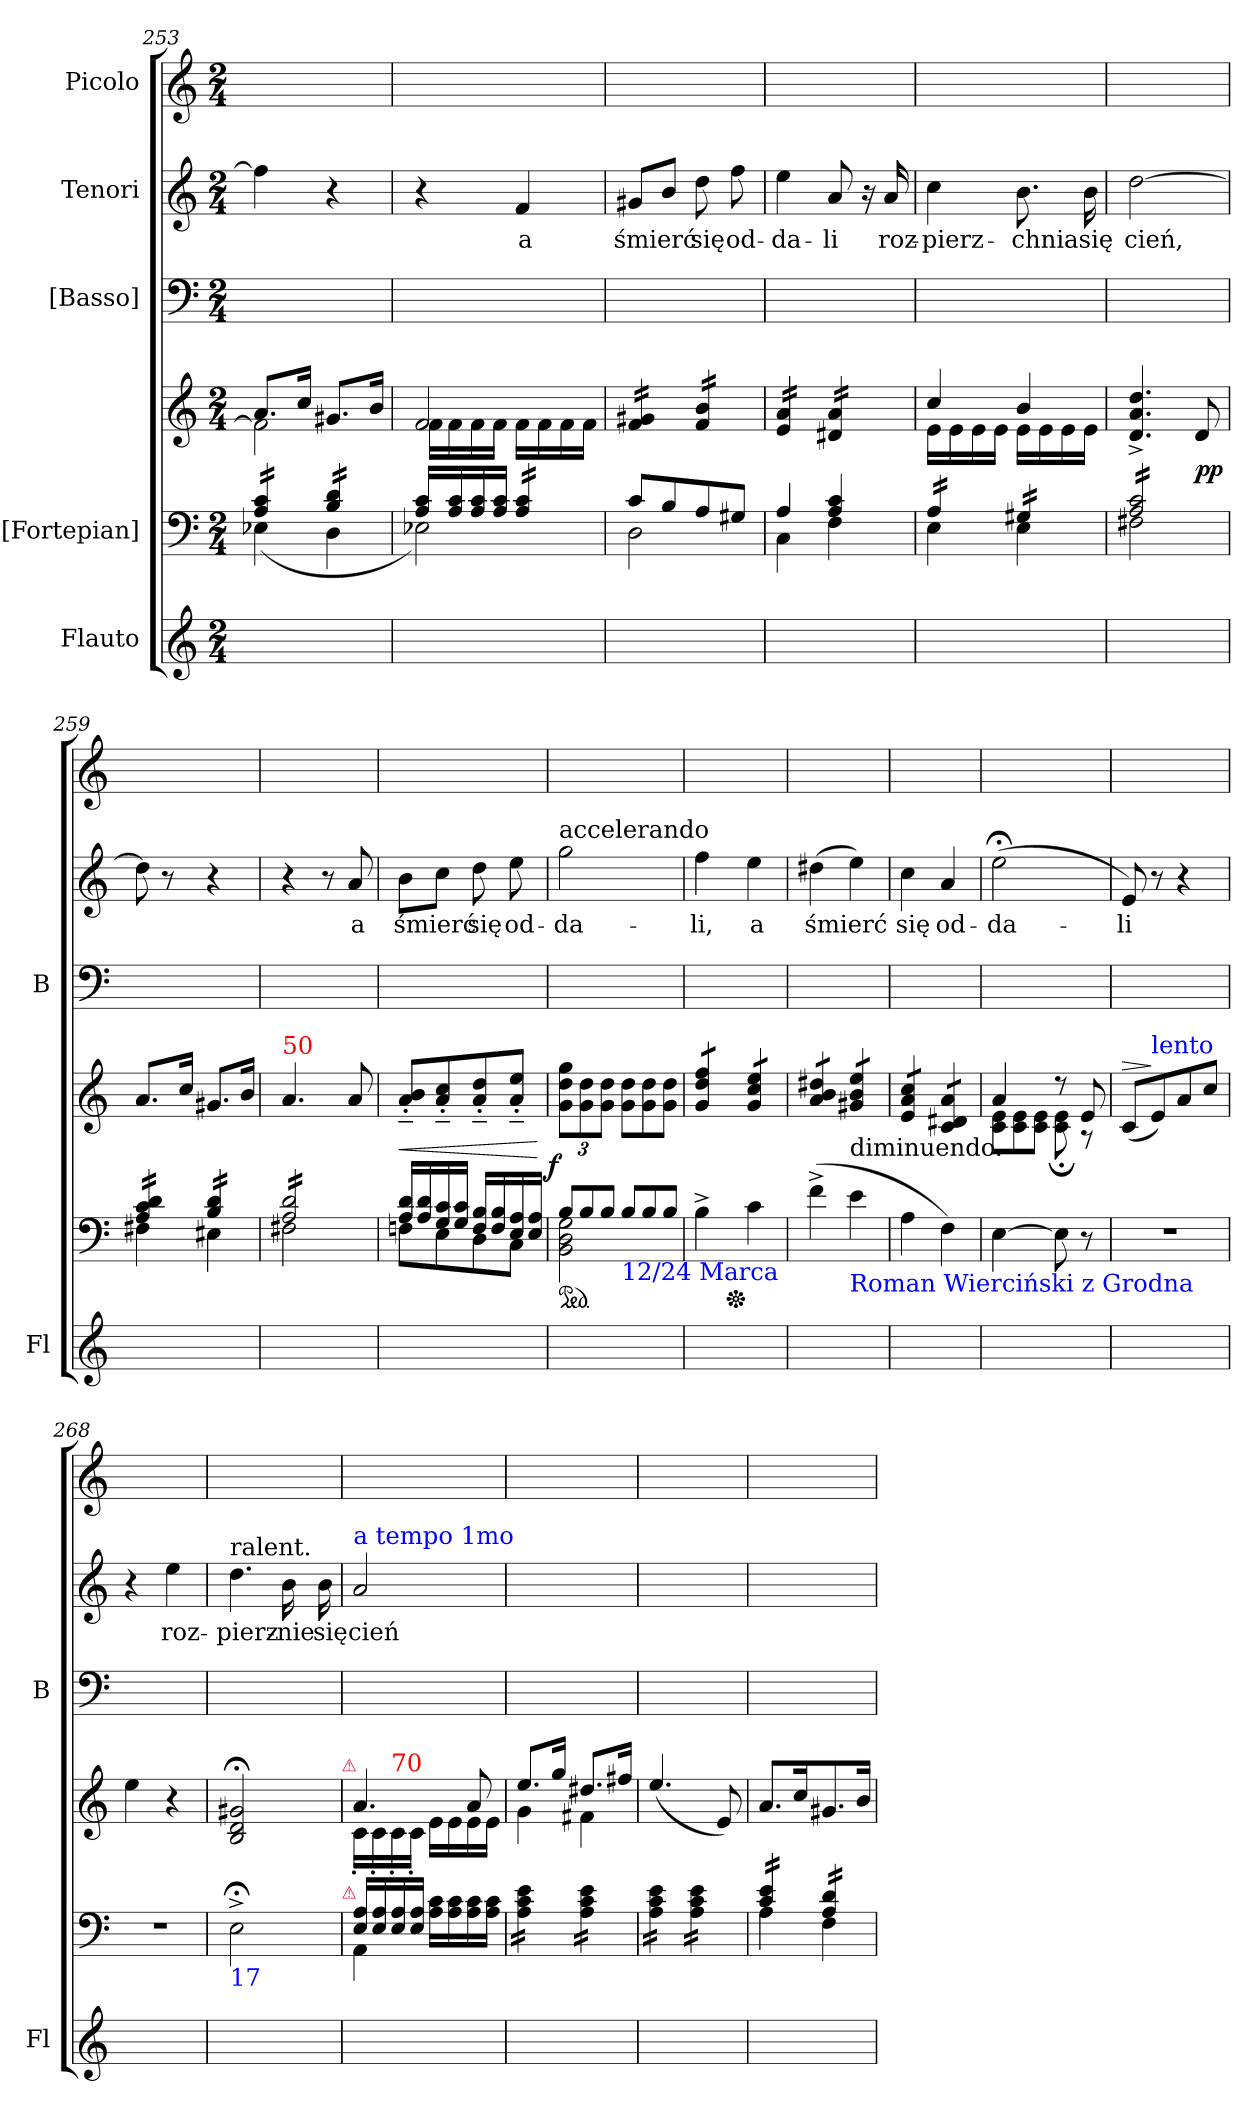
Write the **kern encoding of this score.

**kern	**kern	**kern	**dynam	**kern	**kern	**text	**kern
*part5	*part4	*part4	*part4	*part3	*part2	*part2	*part1
*staff6	*staff5	*staff4	*staff4/5	*staff3	*staff2	*staff2	*staff1
*I"Flauto	*I"[Fortepian]	*	*	*I"[Basso]	*I"Tenori	*	*I"Picolo
*I'Fl	*	*	*	*I'B	*	*	*
*clefG2	*clefF4	*clefG2	*	*clefF4	*clefG2	*	*clefG2
*	*	*	*	*	*ITrd8c12	*	*
*k[]	*k[]	*k[]	*	*k[]	*k[]	*	*k[]
*M2/4	*M2/4	*M2/4	*	*M2/4	*M2/4	*	*M2/4
=253	=253	=253	=253	=253	=253	=253	=253
*	*^	*^	*	*	*	*	*
!	!LO:TX:b:color=blue:t=16	!	!	!	!	!	!	!	!
*	*tremolo	*	*	*	*	*	*	*	*
2ryy	16A/ 16c/LL	(4E-X\	8.a/L	2f\]	.	2ryy	4f\]	.	2ryy
.	16A/ 16c/	.	.	.	.	.	.	.	.
.	16A/ 16c/	.	.	.	.	.	.	.	.
.	16A/ 16c/JJ	.	16cc/Jk	.	.	.	.	.	.
.	16B/ 16d/LL	4D\	8.g#X/L	.	.	.	4r	.	.
.	16B/ 16d/	.	.	.	.	.	.	.	.
.	16B/ 16d/	.	.	.	.	.	.	.	.
.	16B/ 16d/JJ	.	16b/Jk	.	.	.	.	.	.
*	*Xtremolo	*	*	*	*	*	*	*	*
=254	=254	=254	=254	=254	=254	=254	=254	=254	=254
2ryy	16A/ 16c/LL	2E-X\)	2f/	16f\LL	.	2ryy	4r	.	2ryy
.	16A/ 16c/	.	.	16f\	.	.	.	.	.
.	16A/ 16c/	.	.	16f\	.	.	.	.	.
.	16A/ 16c/JJ	.	.	16f\JJ	.	.	.	.	.
*	*tremolo	*	*	*	*	*	*	*	*
.	16A/ 16c/LL	.	.	16f\LL	.	.	4F/	a	.
.	16A/ 16c/	.	.	16f\	.	.	.	.	.
.	16A/ 16c/	.	.	16f\	.	.	.	.	.
.	16A/ 16c/JJ	.	.	16f\JJ	.	.	.	.	.
*	*Xtremolo	*	*	*	*	*	*	*	*
*	*	*	*v	*v	*	*	*	*	*
=255	=255	=255	=255	=255	=255	=255	=255	=255
*	*	*	*tremolo	*	*	*	*	*
2ryy	8c/L	2D\	16f/ 16g#X/LL	.	2ryy	8G#X/L	śmierć	2ryy
.	.	.	16f/ 16g#X/	.	.	.	.	.
.	8B/	.	16f/ 16g#X/	.	.	8B/J	.	.
.	.	.	16f/ 16g#X/JJ	.	.	.	.	.
.	8A/	.	16f/ 16b/LL	.	.	8d\	się	.
.	.	.	16f/ 16b/	.	.	.	.	.
.	8G#X/J	.	16f/ 16b/	.	.	8f\	od-	.
.	.	.	16f/ 16b/JJ	.	.	.	.	.
=256	=256	=256	=256	=256	=256	=256	=256	=256
2ryy	4A/	4C\	16e/ 16a/LL	.	2ryy	4e\	-da-	2ryy
.	.	.	16e/ 16a/	.	.	.	.	.
.	.	.	16e/ 16a/	.	.	.	.	.
.	.	.	16e/ 16a/JJ	.	.	.	.	.
.	4A/ 4c/	4F\	16d#X/ 16a/LL	.	.	8A/	-li	.
.	.	.	16d#X/ 16a/	.	.	.	.	.
.	.	.	16d#X/ 16a/	.	.	16r	.	.
.	.	.	16d#X/ 16a/JJ	.	.	16A/	roz-	.
=257	=257	=257	=257	=257	=257	=257	=257	=257
*	*	*	*^	*	*	*	*	*
*	*tremolo	*	*	*	*	*	*	*	*
2ryy	16A/LL	4E\	4cc/	16e\LL	.	2ryy	4c\	-pierz-	2ryy
.	16A/	.	.	16e\	.	.	.	.	.
.	16A/	.	.	16e\	.	.	.	.	.
.	16A/JJ	.	.	16e\JJ	.	.	.	.	.
.	16G#X/LL	4E\	4b/	16e\LL	.	.	8.B\	-chnia	.
.	16G#X/	.	.	16e\	.	.	.	.	.
.	16G#X/	.	.	16e\	.	.	.	.	.
.	16G#X/JJ	.	.	16e\JJ	.	.	16B\	się	.
*	*	*	*Xtremolo	*	*	*	*	*	*
*	*	*	*v	*v	*	*	*	*	*
=258	=258	=258	=258	=258	=258	=258	=258	=258
2ryy	16A/ 16c/LL	2F#X\	4.d^/ 4.a^/ 4.dd^/	.	2ryy	[2d\	cień,	2ryy
.	16A/ 16c/	.	.	.	.	.	.	.
.	16A/ 16c/	.	.	.	.	.	.	.
.	16A/ 16c/	.	.	.	.	.	.	.
.	16A/ 16c/	.	.	.	.	.	.	.
.	16A/ 16c/	.	.	.	.	.	.	.
.	16A/ 16c/	.	8d/	pp.	.	.	.	.
.	16A/ 16c/JJ	.	.	.	.	.	.	.
=259	=259	=259	=259	=259	=259	=259	=259	=259
2ryy	16A/ 16c/ 16d/LL	4F#X\	8.a/L	.	2ryy	8d\]	.	2ryy
.	16A/ 16c/ 16d/	.	.	.	.	.	.	.
.	16A/ 16c/ 16d/	.	.	.	.	8r	.	.
.	16A/ 16c/ 16d/JJ	.	16cc/Jk	.	.	.	.	.
.	16B/ 16d/LL	4E#X\	8.g#X/L	.	.	4r	.	.
.	16B/ 16d/	.	.	.	.	.	.	.
.	16B/ 16d/	.	.	.	.	.	.	.
.	16B/ 16d/JJ	.	16b/Jk	.	.	.	.	.
=260	=260	=260	=260	=260	=260	=260	=260	=260
!	!	!	!LO:TX:a:color=red:t=50	!	!	!	!	!
2ryy	16A/ 16d/LL	2F#X\	4.a/	.	2ryy	4r	.	2ryy
.	16A/ 16d/	.	.	.	.	.	.	.
.	16A/ 16d/	.	.	.	.	.	.	.
.	16A/ 16d/	.	.	.	.	.	.	.
.	16A/ 16d/	.	.	.	.	8r	.	.
.	16A/ 16d/	.	.	.	.	.	.	.
.	16A/ 16d/	.	8a/	.	.	8A/	a	.
.	16A/ 16d/JJ	.	.	.	.	.	.	.
*	*Xtremolo	*	*	*	*	*	*	*
=261	=261	=261	=261	=261	=261	=261	=261	=261
2ryy	16A/ 16d/LL	8Fn\L	8a'>~>/ 8b'>~>/L	<	2ryy	8B\L	śmierć	2ryy
.	16A/ 16d/	.	.	.	.	.	.	.
.	16G/ 16c/	8E\	8a'>~>/ 8cc'>~>/	.	.	8c\J	.	.
.	16G/ 16c/JJ	.	.	.	.	.	.	.
.	16F/ 16B/LL	8D\	8a'>~>/ 8dd'>~>/	.	.	8d\	się	.
.	16F/ 16B/	.	.	.	.	.	.	.
.	16E/ 16A/	8C\J	8a'>~>/ 8ee'>~>/J	.	.	8e\	od-	.
.	16E/ 16A/JJ	.	.	.	.	.	.	.
*	*v	*v	*	*	*	*	*	*
.	.	.	[	.	.	.	.
=262	=262	=262	=262	=262	=262	=262	=262
*	*Xtuplet	*	*	*	*	*	*
*	*^	*	*	*	*	*	*
!	!	!	!	!	!	!LO:TX:a:t=accelerando	!	!
!	!	!	!	!LO:DY:rj	!	!	!	!
*	*ped	*	*	*	*	*	*	*
2ryy	12B/L	2BB\ 2D\ 2G\	12g\ 12dd\ 12gg\L	f	2ryy	2g\	-da-	2ryy
.	12B/	.	12g\ 12dd\	.	.	.	.	.
.	12B/J	.	12g\ 12dd\J	.	.	.	.	.
*	*	*	*Xtuplet	*	*	*	*	*
!	!LO:TX:b:color=blue:t=12/24 Marca	!	!	!	!	!	!	!
.	12B/L	.	12g\ 12dd\L	.	.	.	.	.
.	12B/	.	12g\ 12dd\	.	.	.	.	.
.	12B/J	.	12g\ 12dd\J	.	.	.	.	.
*	*v	*v	*	*	*	*	*	*
=263	=263	=263	=263	=263	=263	=263	=263
*	*	*^	*	*	*	*	*
*	*	*tremolo	*	*	*	*	*	*
2ryy	4B^\	8g/ 8dd/ 8ff/L	6ryy	.	2ryy	4f\	-li,	2ryy
.	.	8g/ 8dd/ 8ff/J	.	.	.	.	.	.
*	*Xped	*	*	*	*	*	*	*
.	.	.	3ryy	.	.	.	.	.
.	4c\	8g/ 8cc/ 8ee/L	.	.	.	4e\	a	.
.	.	8g/ 8cc/ 8ee/J	.	.	.	.	.	.
*	*	*v	*v	*	*	*	*	*
=264	=264	=264	=264	=264	=264	=264	=264
2ryy	(4f^\	8a/ 8b/ 8dd#X/L	.	2ryy	(4d#X\	śmierć	2ryy
.	.	8a/ 8b/ 8dd#X/J	.	.	.	.	.
!	!	!LO:TX:c:t=diminuendo.	!	!	!	!	!
!	!LO:TX:b:color=blue:t=Roman Wierciński z Grodna	!	!	!	!	!	!
.	4e\	8g#X/ 8b/ 8ee/L	.	.	4e\)	.	.
.	.	8g#X/ 8b/ 8ee/J	.	.	.	.	.
=265	=265	=265	=265	=265	=265	=265	=265
2ryy	4A\	8e/ 8a/ 8cc/L	.	2ryy	4c\	się	2ryy
.	.	8e/ 8a/ 8cc/J	.	.	.	.	.
.	4F\)	8c/ 8d#X/ 8a/L	.	.	4A/	od-	.
.	.	8c/ 8d#X/ 8a/J	.	.	.	.	.
*	*	*Xtremolo	*	*	*	*	*
=266	=266	=266	=266	=266	=266	=266	=266
!	!	!LO:N:vis=4.	!	!	!	!	!
*	*	*^	*	*	*	*	*
2ryy	[4E\	4a/	12c\ 12e\L	.	2ryy	(2e;<\	-da-	2ryy
.	.	.	12c\ 12e\	.	.	.	.	.
.	.	.	12c\ 12e\J	.	.	.	.	.
.	8E\]	8r	8c;<\ 8e;<\	.	.	.	.	.
.	8r	8e/	8r	.	.	.	.	.
=267	=267	=267	=267	=267	=267	=267	=267	=267
!	!	!	!	!LO:HP:a	!	!	!	!
*	*	*v	*v	*	*	*	*	*
2ryy	2r	(8c/L	>	2ryy	8E/)	-li	2ryy
!	!	!LO:TX:a:color=blue:t=lento	!	!	!	!	!
.	.	8e/)	]	.	8r	.	.
.	.	8a/	.	.	4r	.	.
.	.	8cc/J	.	.	.	.	.
=268	=268	=268	=268	=268	=268	=268	=268
2ryy	2r	4ee\	.	2ryy	4r	.	2ryy
.	.	4r	.	.	4e\	roz-	.
=269	=269	=269	=269	=269	=269	=269	=269
!	!	!	!	!	!LO:TX:a:t=ralent.	!	!
!	!LO:TX:b:color=blue:t=17	!	!	!	!	!	!
2ryy	2E;<^\	2B;</ 2d;</ 2g#X;</	.	2ryy	4.d\	-pierz-	2ryy
.	.	.	.	.	16B\	-nie	.
.	.	.	.	.	16B\	się	.
!	!	!LO:TX:a:color=crimson:t=⚠	!	!	!	!	!
!	!LO:TX:a:color=crimson:t=⚠	!	!	!	!	!	!
=270	=270	=270	=270	=270	=270	=270	=270
*	*^	*^	*	*	*	*	*
!	!	!	!	!	!	!	!LO:TX:a:color=blue:t=a tempo 1mo	!	!
2ryy	16E/ 16A/LL	4AA\	4.a/	16c'>\LL	.	2ryy	2A/	cień	2ryy
.	16E/ 16A/	.	.	16c'>\	.	.	.	.	.
!	!	!	!	!LO:TX:a:color=red:t=70	!	!	!	!	!
.	16E/ 16A/	.	.	16c'>\	.	.	.	.	.
.	16E/ 16A/JJ	.	.	16c'>\JJ	.	.	.	.	.
.	16A\ 16c\LL	4ryy	.	16e\LL	.	.	.	.	.
.	16A\ 16c\	.	.	16e\	.	.	.	.	.
.	16A\ 16c\	.	8a/	16e\	.	.	.	.	.
.	16A\ 16c\JJ	.	.	16e\JJ	.	.	.	.	.
*	*v	*v	*	*	*	*	*	*	*
=271	=271	=271	=271	=271	=271	=271	=271	=271
*	*tremolo	*	*	*	*	*	*	*
2ryy	16A\ 16c\ 16e\LL	8.ee/L	4g\	.	2ryy	2ryy	.	2ryy
.	16A\ 16c\ 16e\	.	.	.	.	.	.	.
.	16A\ 16c\ 16e\	.	.	.	.	.	.	.
.	16A\ 16c\ 16e\JJ	16gg/Jk	.	.	.	.	.	.
.	16A\ 16c\ 16e\LL	8.dd#X/L	4f#X\	.	.	.	.	.
.	16A\ 16c\ 16e\	.	.	.	.	.	.	.
.	16A\ 16c\ 16e\	.	.	.	.	.	.	.
.	16A\ 16c\ 16e\JJ	16ff#X/Jk	.	.	.	.	.	.
*	*	*v	*v	*	*	*	*	*
=272	=272	=272	=272	=272	=272	=272	=272
2ryy	16A\ 16c\ 16e\LL	(4.ee/	.	2ryy	2ryy	.	2ryy
.	16A\ 16c\ 16e\	.	.	.	.	.	.
.	16A\ 16c\ 16e\	.	.	.	.	.	.
.	16A\ 16c\ 16e\JJ	.	.	.	.	.	.
.	16A\ 16c\ 16e\LL	.	.	.	.	.	.
.	16A\ 16c\ 16e\	.	.	.	.	.	.
.	16A\ 16c\ 16e\	8e/)	.	.	.	.	.
.	16A\ 16c\ 16e\JJ	.	.	.	.	.	.
=273	=273	=273	=273	=273	=273	=273	=273
*	*^	*	*	*	*	*	*
2ryy	16c/ 16e/LL	4A\	8.a/L	.	2ryy	2ryy	.	2ryy
.	16c/ 16e/	.	.	.	.	.	.	.
.	16c/ 16e/	.	.	.	.	.	.	.
.	16c/ 16e/JJ	.	16cc/K	.	.	.	.	.
.	16A/ 16d/LL	4F\	8.g#X/	.	.	.	.	.
.	16A/ 16d/	.	.	.	.	.	.	.
.	16A/ 16d/	.	.	.	.	.	.	.
.	16A/ 16d/JJ	.	16b/Jk	.	.	.	.	.
*	*Xtremolo	*	*	*	*	*	*	*
*	*v	*v	*	*	*	*	*	*
=	=	=	=	=	=	=	=
*-	*-	*-	*-	*-	*-	*-	*-
